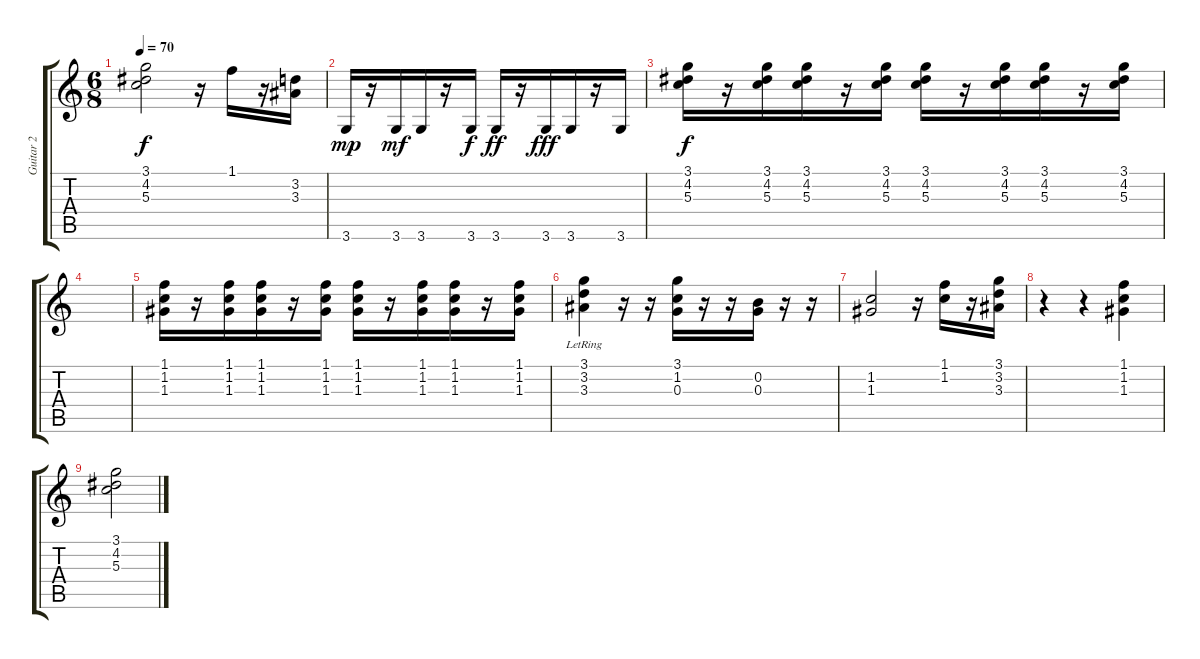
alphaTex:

\track ("Guitar 2" "Guitar 2") {instrument acousticguitarsteel}
\staff {score tabs}
\tuning (E4 B3 G3 D3 A2 E2) {hide}
\ts (6 8)
\tempo 70
\clef g2
\ks c
(3.1 4.2 5.3).2{dy f} r.16 1.1.16 r.16 (3.2 3.3).16 |
3.6.16{dy mp} r.16 3.6.16{dy mf} 3.6.16 r.16 3.6.16{dy f} 3.6.16{dy ff} r.16 3.6.16{dy fff} 3.6.16 r.16 3.6.16 |
(3.1 4.2 5.3).16{dy f} r.16 (3.1 4.2 5.3).16 (3.1 4.2 5.3).16 r.16 (3.1 4.2 5.3).16 (3.1 4.2 5.3).16 r.16 (3.1 4.2 5.3).16 (3.1 4.2 5.3).16 r.16 (3.1 4.2 5.3).16 |
|
(1.1 1.2 1.3).16 r.16 (1.1 1.2 1.3).16 (1.1 1.2 1.3).16 r.16 (1.1 1.2 1.3).16 (1.1 1.2 1.3).16 r.16 (1.1 1.2 1.3).16 (1.1 1.2 1.3).16 r.16 (1.1 1.2 1.3).16 |
(3.1{lr} 3.2{lr} 3.3{lr}).4 r.16 r.16 (3.1 1.2 0.3).16 r.16 r.16 (0.2 0.3).16 r.16 r.16 |
(1.2 1.3).2 r.16 (1.1 1.2).16 r.16 (3.1 3.2 3.3).16 |
r.4 r.4 (1.1 1.2 1.3).4 |
(3.1 4.2 5.3).2
